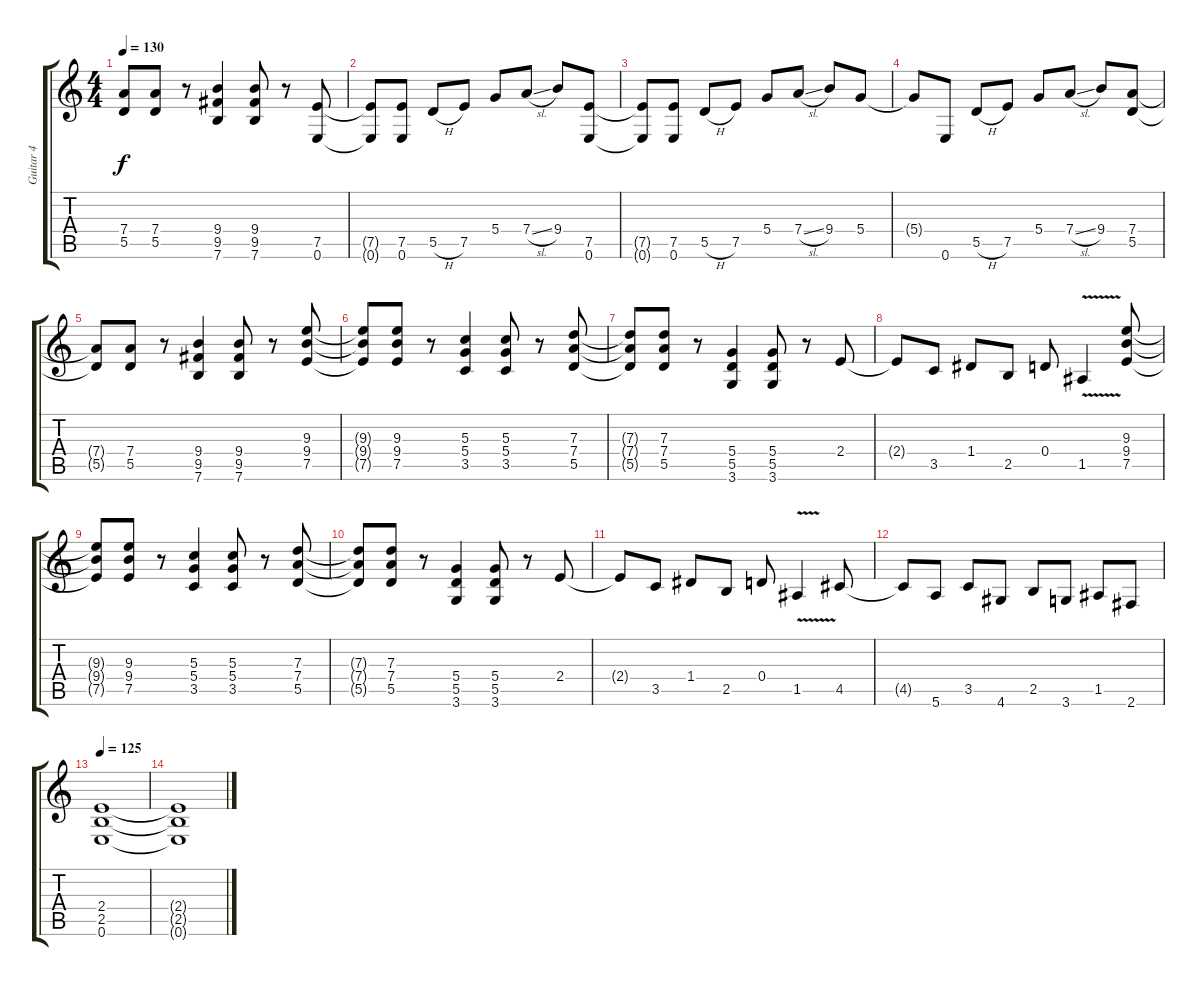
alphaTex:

\track ("Guitar 4" "Guitar 4") {instrument distortionguitar}
\staff {score tabs}
\tuning (E4 B3 G3 D3 A2 E2) {hide}
\ts (4 4)
\tempo 130
\clef g2
\ks c
(7.4{t} 5.5{t}).8{dy f} (7.4 5.5).8 r.8 (9.4 9.5 7.6).4 (9.4 9.5 7.6).8 r.8 (7.5 0.6).8 |
(7.5{t} 0.6{t}).8 (7.5 0.6).8 5.5{h}.8 7.5.8 5.4.8 7.4{sl}.8 9.4.8 (7.5 0.6).8 |
(7.5{t} 0.6{t}).8 (7.5 0.6).8 5.5{h}.8 7.5.8 5.4.8 7.4{sl}.8 9.4.8 5.4.8 |
5.4{t}.8 0.6.8 5.5{h}.8 7.5.8 5.4.8 7.4{sl}.8 9.4.8 (7.4 5.5).8 |
(7.4{t} 5.5{t}).8 (7.4 5.5).8 r.8 (9.4 9.5 7.6).4 (9.4 9.5 7.6).8 r.8 (9.3 9.4 7.5).8 |
(9.3{t} 9.4{t} 7.5{t}).8 (9.3 9.4 7.5).8 r.8 (5.3 5.4 3.5).4 (5.3 5.4 3.5).8 r.8 (7.3 7.4 5.5).8 |
(7.3{t} 7.4{t} 5.5{t}).8 (7.3 7.4 5.5).8 r.8 (5.4 5.5 3.6).4 (5.4 5.5 3.6).8 r.8 2.4.8 |
2.4{t}.8 3.5.8 1.4.8 2.5.8 0.4.8 1.5{v}.4 (9.3 9.4 7.5).8 |
(9.3{t} 9.4{t} 7.5{t}).8 (9.3 9.4 7.5).8 r.8 (5.3 5.4 3.5).4 (5.3 5.4 3.5).8 r.8 (7.3 7.4 5.5).8 |
(7.3{t} 7.4{t} 5.5{t}).8 (7.3 7.4 5.5).8 r.8 (5.4 5.5 3.6).4 (5.4 5.5 3.6).8 r.8 2.4.8 |
2.4{t}.8 3.5.8 1.4.8 2.5.8 0.4.8 1.5{v}.4 4.5.8 |
4.5{t}.8 5.6.8 3.5.8 4.6.8 2.5.8 3.6.8 1.5.8 2.6.8 |
\tempo 125
(2.4 2.5 0.6).1 |
(2.4{t} 2.5{t} 0.6{t}).1
